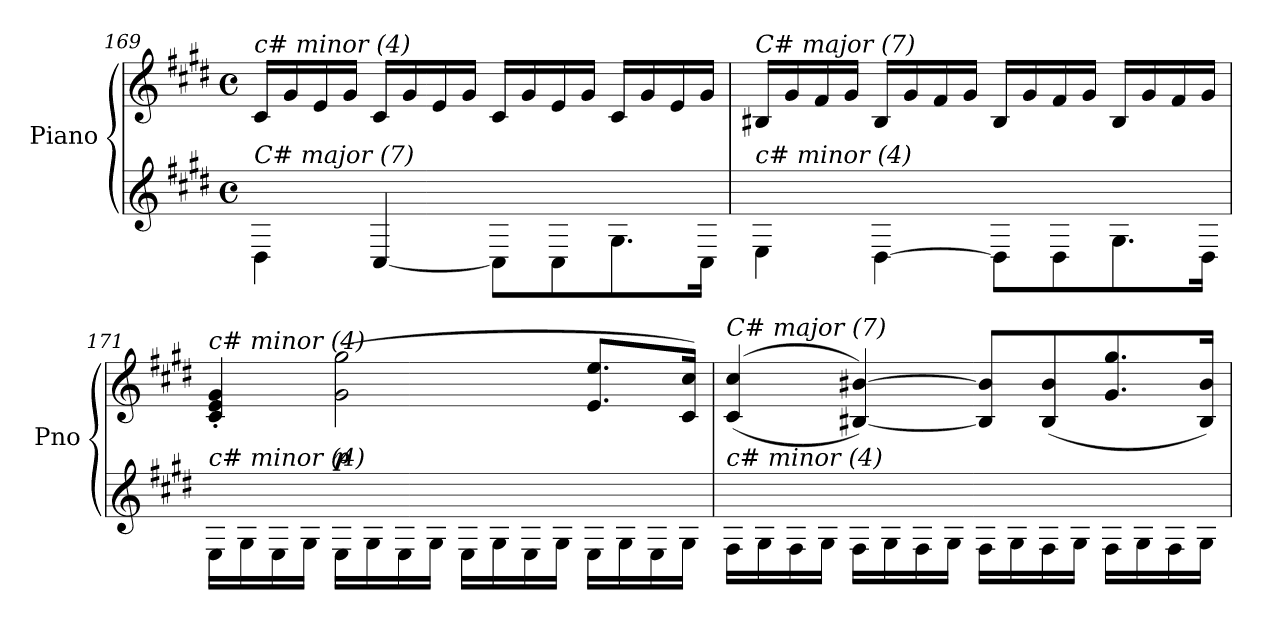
**kern	**kern	**dynam
*part1	*part1	*part1
*staff2	*staff1	*staff1/2
*I"Piano	*	*
*I'Pno	*	*
*clefG2	*clefG2	*
*k[f#c#g#d#]	*k[f#c#g#d#]	*
*M4/4	*M4/4	*
*met(c)	*met(c)	*
=169	=169	=169
!	!LO:TX:i:t=c# minor (4)	!
!LO:TX:i:t=C# major (7)	!	!
4D#\	16c#/LL	.
.	16g#/	.
.	16e/	.
.	16g#/JJ	.
[4C#/	16c#/LL	.
.	16g#/	.
.	16e/	.
.	16g#/JJ	.
8C#\L]	16c#/LL	.
.	16g#/	.
8C#\	16e/	.
.	16g#/JJ	.
8.G#\	16c#/LL	.
.	16g#/	.
.	16e/	.
16C#\Jk	16g#/JJ	.
!!LO:LB:g=z
=170	=170	=170
!	!LO:TX:i:t=C# major (7)	!
!LO:TX:i:t=c# minor (4)	!	!
4E\	16B#X/LL	.
.	16g#/	.
.	16f#/	.
.	16g#/JJ	.
[4D#\	16B#/LL	.
.	16g#/	.
.	16f#/	.
.	16g#/JJ	.
8D#\L]	16B#/LL	.
.	16g#/	.
8D#\	16f#/	.
.	16g#/JJ	.
8.G#\	16B#/LL	.
.	16g#/	.
.	16f#/	.
16D#\Jk	16g#/JJ	.
=171	=171	=171
!	!LO:TX:i:t=c# minor (4)	!
!LO:TX:i:t=c# minor (4)	!	!
16E\LL	4c#/' 4e/' 4g#/'	.
16G#\	.	.
16E\	.	.
16G#\JJ	.	.
!	!	!LO:DY:a=2
16E\LL	(2g#\ 2gg#\	p
16G#\	.	.
16E\	.	.
16G#\JJ	.	.
16E\LL	.	.
16G#\	.	.
16E\	.	.
16G#\JJ	.	.
16E\LL	8.e/ 8.ee/L	.
16G#\	.	.
16E\	.	.
16G#\JJ	16c#/ 16cc#/Jk)	.
=172	=172	=172
!	!LO:TX:i:t=C# major (7)	!
!LO:TX:i:t=c# minor (4)	!	!
16F#\LL	(>(4c#/ 4cc#/	.
16G#\	.	.
16F#\	.	.
16G#\JJ	.	.
16F#\LL	[4B#X/ [4b#X/))	.
16G#\	.	.
16F#\	.	.
16G#\JJ	.	.
16F#\LL	8B#/] 8b#/]L	.
16G#\	.	.
16F#\	(8B#/ 8b#/	.
16G#\JJ	.	.
16F#\LL	8.g#/ 8.gg#/	.
16G#\	.	.
16F#\	.	.
16G#\JJ	16B#/ 16b#/Jk)	.
=	=	=
*-	*-	*-
